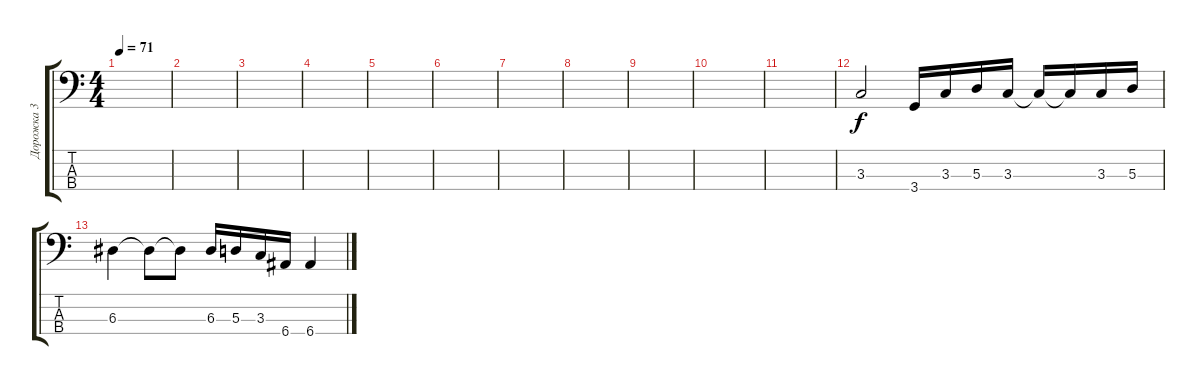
\track ("Дорожка 3" "Дорожка 3") {instrument electricbassfinger}
\staff {score tabs}
\tuning (G2 D2 A1 E1) {hide}
\ts (4 4)
\tempo 71
\clef f4
\ks c
|
|
|
|
|
|
|
|
|
|
|
3.3.2 3.4.16 3.3.16 5.3.16 3.3.16 3.3{t}.16 3.3{t}.16 3.3.16 5.3.16 |
6.3.4 6.3{t}.8 6.3{t}.8 6.3.16 5.3.16 3.3.16 6.4.16 6.4.4
